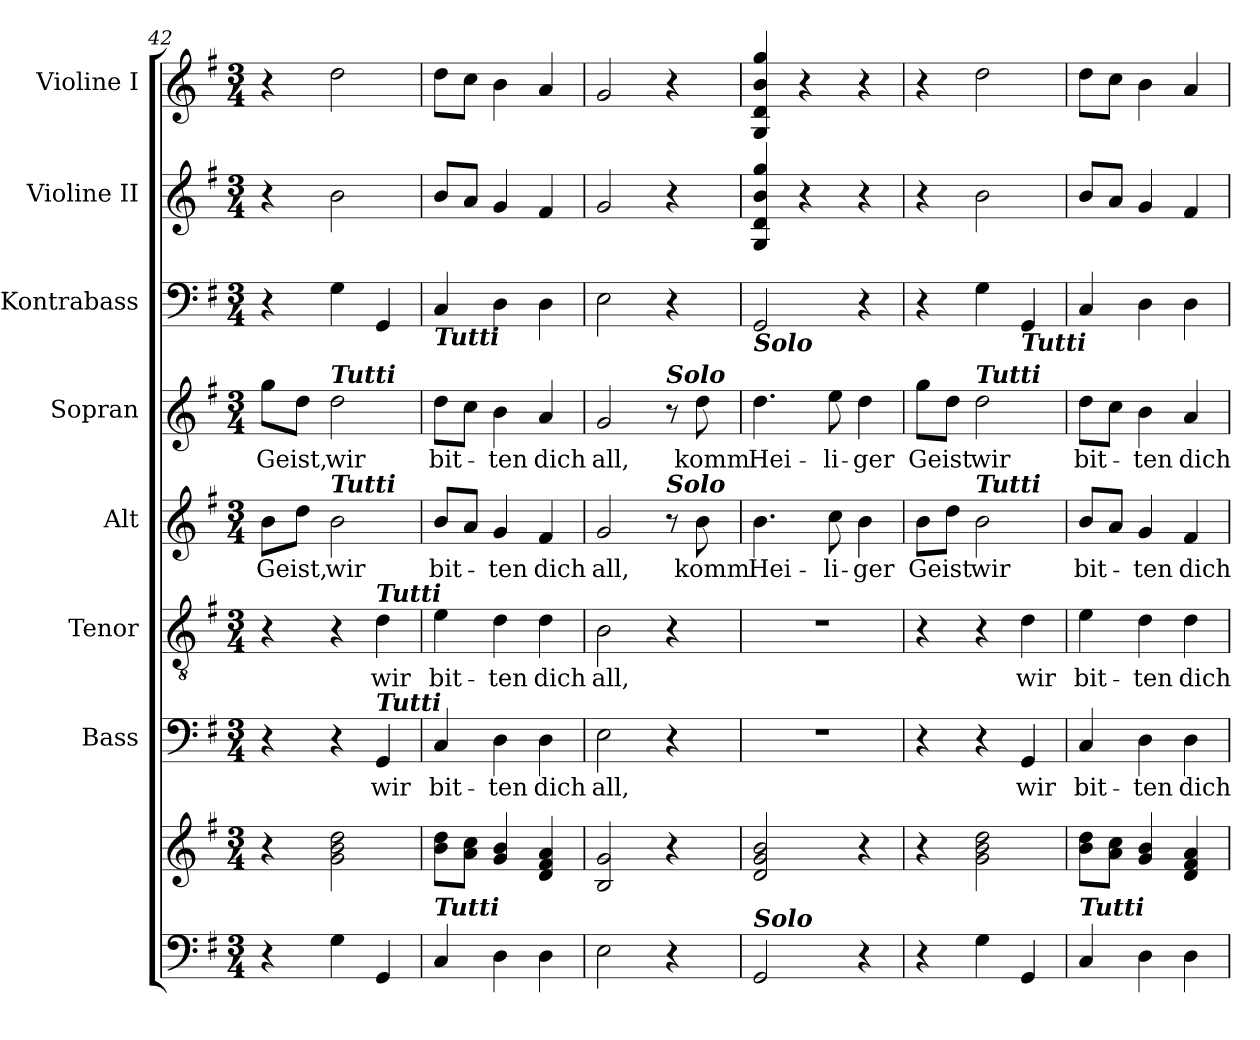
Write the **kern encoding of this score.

**kern	**kern	**kern	**text	**kern	**text	**kern	**text	**kern	**text	**kern	**kern	**kern
*part8	*part8	*part7	*part7	*part6	*part6	*part5	*part5	*part4	*part4	*part3	*part2	*part1
*staff9	*staff8	*staff7	*staff7	*staff6	*staff6	*staff5	*staff5	*staff4	*staff4	*staff3	*staff2	*staff1
*	*	*I"Bass	*	*I"Tenor	*	*I"Alt	*	*I"Sopran	*	*I"Kontrabass	*I"Violine II	*I"Violine I
*	*	*I'B.	*	*I'T.	*	*I'A.	*	*I'S.	*	*I'Kb.	*I'Vl. II	*I'Vl. I
*clefF4	*clefG2	*clefF4	*	*clefGv2	*	*clefG2	*	*clefG2	*	*clefF4	*clefG2	*clefG2
*	*	*	*	*	*	*	*	*	*	*ITrd7c12	*	*
*k[f#]	*k[f#]	*k[f#]	*	*k[f#]	*	*k[f#]	*	*k[f#]	*	*k[f#]	*k[f#]	*k[f#]
*G:	*G:	*G:	*	*G:	*	*G:	*	*G:	*	*G:	*G:	*G:
*M3/4	*M3/4	*M3/4	*	*M3/4	*	*M3/4	*	*M3/4	*	*M3/4	*M3/4	*M3/4
=42	=42	=42	=42	=42	=42	=42	=42	=42	=42	=42	=42	=42
!	!	!	!	!	!	!	!LO:LY:b	!	!LO:LY:b	!	!	!
4r	4r	4r	.	4r	.	8b\L	Geist,	8gg\L	Geist,	4r	4r	4r
.	.	.	.	.	.	8dd\J	.	8dd\J	.	.	.	.
!	!	!	!	!	!	!	!	!LO:TX:a:Bi:t=Tutti	!	!	!	!
!	!	!	!	!	!	!LO:TX:a:Bi:t=Tutti	!	!	!	!	!	!
!	!	!	!	!	!	!	!LO:LY:b	!	!LO:LY:b	!	!	!
4G\	2g\ 2b\ 2dd\	4r	.	4r	.	2b\	wir	2dd\	wir	4GG\	2b\	2dd\
!	!	!	!	!LO:TX:a:Bi:t=Tutti	!	!	!	!	!	!	!	!
!	!	!LO:TX:a:Bi:t=Tutti	!	!	!	!	!	!	!	!	!	!
!	!	!	!LO:LY:b	!	!LO:LY:b	!	!	!	!	!	!	!
4GG/	.	4GG/	wir	4d\	wir	.	.	.	.	4GGG/	.	.
=43	=43	=43	=43	=43	=43	=43	=43	=43	=43	=43	=43	=43
!	!	!	!	!	!	!	!	!	!	!LO:TX:b:Bi:t=Tutti	!	!
!LO:TX:a:Bi:t=Tutti	!	!	!	!	!	!	!	!	!	!	!	!
!	!	!	!LO:LY:b	!	!LO:LY:b	!	!LO:LY:b	!	!LO:LY:b	!	!	!
4C/	8b\ 8dd\L	4C/	bit-	4e\	bit-	8b/L	bit-	8dd\L	bit-	4CC/	8b/L	8dd\L
.	8a\ 8cc\J	.	.	.	.	8a/J	.	8cc\J	.	.	8a/J	8cc\J
!	!	!	!LO:LY:b	!	!LO:LY:b	!	!LO:LY:b	!	!LO:LY:b	!	!	!
4D\	4g/ 4b/	4D\	-ten	4d\	-ten	4g/	-ten	4b\	-ten	4DD\	4g/	4b\
!	!	!	!LO:LY:b	!	!LO:LY:b	!	!LO:LY:b	!	!LO:LY:b	!	!	!
4D\	4d/ 4f#/ 4a/	4D\	dich	4d\	dich	4f#/	dich	4a/	dich	4DD\	4f#/	4a/
=44	=44	=44	=44	=44	=44	=44	=44	=44	=44	=44	=44	=44
!	!	!	!LO:LY:b	!	!LO:LY:b	!	!LO:LY:b	!	!LO:LY:b	!	!	!
2E\	2B/ 2g/	2E\	all,	2B\	all,	2g/	all,	2g/	all,	2EE\	2g/	2g/
!	!	!	!	!	!	!	!	!LO:TX:a:Bi:t=Solo	!	!	!	!
!	!	!	!	!	!	!LO:TX:a:Bi:t=Solo	!	!	!	!	!	!
4r	4r	4r	.	4r	.	8r	.	8r	.	4r	4r	4r
!	!	!	!	!	!	!	!LO:LY:b	!	!LO:LY:b	!	!	!
.	.	.	.	.	.	8b\	komm	8dd\	komm	.	.	.
=45	=45	=45	=45	=45	=45	=45	=45	=45	=45	=45	=45	=45
!	!	!	!	!	!	!	!	!	!	!LO:TX:b:Bi:t=Solo	!	!
!LO:TX:a:Bi:t=Solo	!	!	!	!	!	!	!	!	!	!	!	!
!	!	!	!	!	!	!	!LO:LY:b	!	!LO:LY:b	!	!	!
2GG/	2d/ 2g/ 2b/	2.r	.	2.r	.	4.b\	Hei-	4.dd\	Hei-	2GGG/	4G/ 4d/ 4b/ 4gg/	4G/ 4d/ 4b/ 4gg/
.	.	.	.	.	.	.	.	.	.	.	4r	4r
!	!	!	!	!	!	!	!LO:LY:b	!	!LO:LY:b	!	!	!
.	.	.	.	.	.	8cc\	-li-	8ee\	-li-	.	.	.
!	!	!	!	!	!	!	!LO:LY:b	!	!LO:LY:b	!	!	!
4r	4r	.	.	.	.	4b\	-ger	4dd\	-ger	4r	4r	4r
!!LO:PB:g=z
=46	=46	=46	=46	=46	=46	=46	=46	=46	=46	=46	=46	=46
!	!	!	!	!	!	!	!LO:LY:b	!	!LO:LY:b	!	!	!
4r	4r	4r	.	4r	.	8b\L	Geist	8gg\L	Geist	4r	4r	4r
.	.	.	.	.	.	8dd\J	.	8dd\J	.	.	.	.
!	!	!	!	!	!	!	!	!LO:TX:a:Bi:t=Tutti	!	!	!	!
!	!	!	!	!	!	!LO:TX:a:Bi:t=Tutti	!	!	!	!	!	!
!	!	!	!	!	!	!	!LO:LY:b	!	!LO:LY:b	!	!	!
4G\	2g\ 2b\ 2dd\	4r	.	4r	.	2b\	wir	2dd\	wir	4GG\	2b\	2dd\
!	!	!	!	!	!	!	!	!	!	!LO:TX:b:Bi:t=Tutti	!	!
!	!	!	!LO:LY:b	!	!LO:LY:b	!	!	!	!	!	!	!
4GG/	.	4GG/	wir	4d\	wir	.	.	.	.	4GGG/	.	.
=47	=47	=47	=47	=47	=47	=47	=47	=47	=47	=47	=47	=47
!LO:TX:a:Bi:t=Tutti	!	!	!	!	!	!	!	!	!	!	!	!
!	!	!	!LO:LY:b	!	!LO:LY:b	!	!LO:LY:b	!	!LO:LY:b	!	!	!
4C/	8b\ 8dd\L	4C/	bit-	4e\	bit-	8b/L	bit-	8dd\L	bit-	4CC/	8b/L	8dd\L
.	8a\ 8cc\J	.	.	.	.	8a/J	.	8cc\J	.	.	8a/J	8cc\J
!	!	!	!LO:LY:b	!	!LO:LY:b	!	!LO:LY:b	!	!LO:LY:b	!	!	!
4D\	4g/ 4b/	4D\	-ten	4d\	-ten	4g/	-ten	4b\	-ten	4DD\	4g/	4b\
!	!	!	!LO:LY:b	!	!LO:LY:b	!	!LO:LY:b	!	!LO:LY:b	!	!	!
4D\	4d/ 4f#/ 4a/	4D\	dich	4d\	dich	4f#/	dich	4a/	dich	4DD\	4f#/	4a/
=	=	=	=	=	=	=	=	=	=	=	=	=
*-	*-	*-	*-	*-	*-	*-	*-	*-	*-	*-	*-	*-
